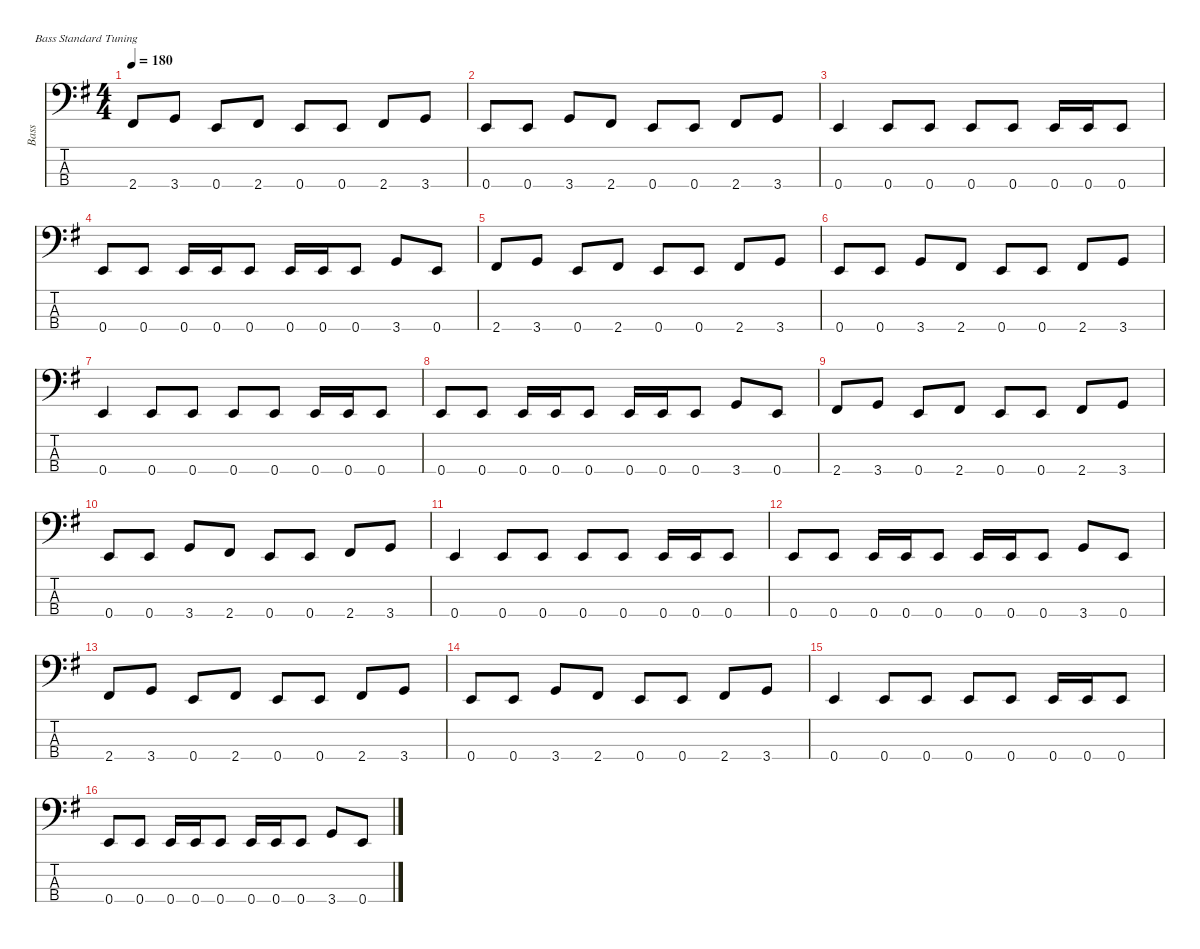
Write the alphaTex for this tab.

\defaultSystemsLayout 4
\hideDynamics
\bracketExtendMode nobrackets
\firstSystemTrackNameMode fullname
\otherSystemsTrackNameOrientation horizontal
\track ("Bass" "el.bs.") {instrument electricbasspick}
\staff {score tabs}
\tuning (G2 D2 A1 E1)
\ts (4 4)
\tempo 180
\clef f4
\ks g
2.4{acc #}.8{dy f beam Up} 3.4{acc forcenatural}.8{beam Up} 0.4{acc forcenatural}.8{beam Up} 2.4{acc #}.8{beam Up} 0.4{acc forcenatural}.8{beam Up} 0.4{acc forcenatural}.8{beam Up} 2.4{acc #}.8{beam Up} 3.4{acc forcenatural}.8{beam Up} |
0.4{acc forcenatural}.8{beam Up} 0.4{acc forcenatural}.8{beam Up} 3.4{acc forcenatural}.8{beam Up} 2.4{acc #}.8{beam Up} 0.4{acc forcenatural}.8{beam Up} 0.4{acc forcenatural}.8{beam Up} 2.4{acc #}.8{beam Up} 3.4{acc forcenatural}.8{beam Up} |
0.4{acc forcenatural}.4{beam Up} 0.4{acc forcenatural}.8{beam Up} 0.4{acc forcenatural}.8{beam Up} 0.4{acc forcenatural}.8{beam Up} 0.4{acc forcenatural}.8{beam Up} 0.4{acc forcenatural}.16{beam Up} 0.4{acc forcenatural}.16{beam Up} 0.4{acc forcenatural}.8{beam Up} |
0.4{acc forcenatural}.8{beam Up} 0.4{acc forcenatural}.8{beam Up} 0.4{acc forcenatural}.16{beam Up} 0.4{acc forcenatural}.16{beam Up} 0.4{acc forcenatural}.8{beam Up} 0.4{acc forcenatural}.16{beam Up} 0.4{acc forcenatural}.16{beam Up} 0.4{acc forcenatural}.8{beam Up} 3.4{acc forcenatural}.8{beam Up} 0.4{acc forcenatural}.8{beam Up} |
2.4{acc #}.8{beam Up} 3.4{acc forcenatural}.8{beam Up} 0.4{acc forcenatural}.8{beam Up} 2.4{acc #}.8{beam Up} 0.4{acc forcenatural}.8{beam Up} 0.4{acc forcenatural}.8{beam Up} 2.4{acc #}.8{beam Up} 3.4{acc forcenatural}.8{beam Up} |
0.4{acc forcenatural}.8{beam Up} 0.4{acc forcenatural}.8{beam Up} 3.4{acc forcenatural}.8{beam Up} 2.4{acc #}.8{beam Up} 0.4{acc forcenatural}.8{beam Up} 0.4{acc forcenatural}.8{beam Up} 2.4{acc #}.8{beam Up} 3.4{acc forcenatural}.8{beam Up} |
0.4{acc forcenatural}.4{beam Up} 0.4{acc forcenatural}.8{beam Up} 0.4{acc forcenatural}.8{beam Up} 0.4{acc forcenatural}.8{beam Up} 0.4{acc forcenatural}.8{beam Up} 0.4{acc forcenatural}.16{beam Up} 0.4{acc forcenatural}.16{beam Up} 0.4{acc forcenatural}.8{beam Up} |
0.4{acc forcenatural}.8{beam Up} 0.4{acc forcenatural}.8{beam Up} 0.4{acc forcenatural}.16{beam Up} 0.4{acc forcenatural}.16{beam Up} 0.4{acc forcenatural}.8{beam Up} 0.4{acc forcenatural}.16{beam Up} 0.4{acc forcenatural}.16{beam Up} 0.4{acc forcenatural}.8{beam Up} 3.4{acc forcenatural}.8{beam Up} 0.4{acc forcenatural}.8{beam Up} |
2.4{acc #}.8{beam Up} 3.4{acc forcenatural}.8{beam Up} 0.4{acc forcenatural}.8{beam Up} 2.4{acc #}.8{beam Up} 0.4{acc forcenatural}.8{beam Up} 0.4{acc forcenatural}.8{beam Up} 2.4{acc #}.8{beam Up} 3.4{acc forcenatural}.8{beam Up} |
0.4{acc forcenatural}.8{beam Up} 0.4{acc forcenatural}.8{beam Up} 3.4{acc forcenatural}.8{beam Up} 2.4{acc #}.8{beam Up} 0.4{acc forcenatural}.8{beam Up} 0.4{acc forcenatural}.8{beam Up} 2.4{acc #}.8{beam Up} 3.4{acc forcenatural}.8{beam Up} |
0.4{acc forcenatural}.4{beam Up} 0.4{acc forcenatural}.8{beam Up} 0.4{acc forcenatural}.8{beam Up} 0.4{acc forcenatural}.8{beam Up} 0.4{acc forcenatural}.8{beam Up} 0.4{acc forcenatural}.16{beam Up} 0.4{acc forcenatural}.16{beam Up} 0.4{acc forcenatural}.8{beam Up} |
0.4{acc forcenatural}.8{beam Up} 0.4{acc forcenatural}.8{beam Up} 0.4{acc forcenatural}.16{beam Up} 0.4{acc forcenatural}.16{beam Up} 0.4{acc forcenatural}.8{beam Up} 0.4{acc forcenatural}.16{beam Up} 0.4{acc forcenatural}.16{beam Up} 0.4{acc forcenatural}.8{beam Up} 3.4{acc forcenatural}.8{beam Up} 0.4{acc forcenatural}.8{beam Up} |
2.4{acc #}.8{beam Up} 3.4{acc forcenatural}.8{beam Up} 0.4{acc forcenatural}.8{beam Up} 2.4{acc #}.8{beam Up} 0.4{acc forcenatural}.8{beam Up} 0.4{acc forcenatural}.8{beam Up} 2.4{acc #}.8{beam Up} 3.4{acc forcenatural}.8{beam Up} |
0.4{acc forcenatural}.8{beam Up} 0.4{acc forcenatural}.8{beam Up} 3.4{acc forcenatural}.8{beam Up} 2.4{acc #}.8{beam Up} 0.4{acc forcenatural}.8{beam Up} 0.4{acc forcenatural}.8{beam Up} 2.4{acc #}.8{beam Up} 3.4{acc forcenatural}.8{beam Up} |
0.4{acc forcenatural}.4{beam Up} 0.4{acc forcenatural}.8{beam Up} 0.4{acc forcenatural}.8{beam Up} 0.4{acc forcenatural}.8{beam Up} 0.4{acc forcenatural}.8{beam Up} 0.4{acc forcenatural}.16{beam Up} 0.4{acc forcenatural}.16{beam Up} 0.4{acc forcenatural}.8{beam Up} |
0.4{acc forcenatural}.8{beam Up} 0.4{acc forcenatural}.8{beam Up} 0.4{acc forcenatural}.16{beam Up} 0.4{acc forcenatural}.16{beam Up} 0.4{acc forcenatural}.8{beam Up} 0.4{acc forcenatural}.16{beam Up} 0.4{acc forcenatural}.16{beam Up} 0.4{acc forcenatural}.8{beam Up} 3.4{acc forcenatural}.8{beam Up} 0.4{acc forcenatural}.8{beam Up}
